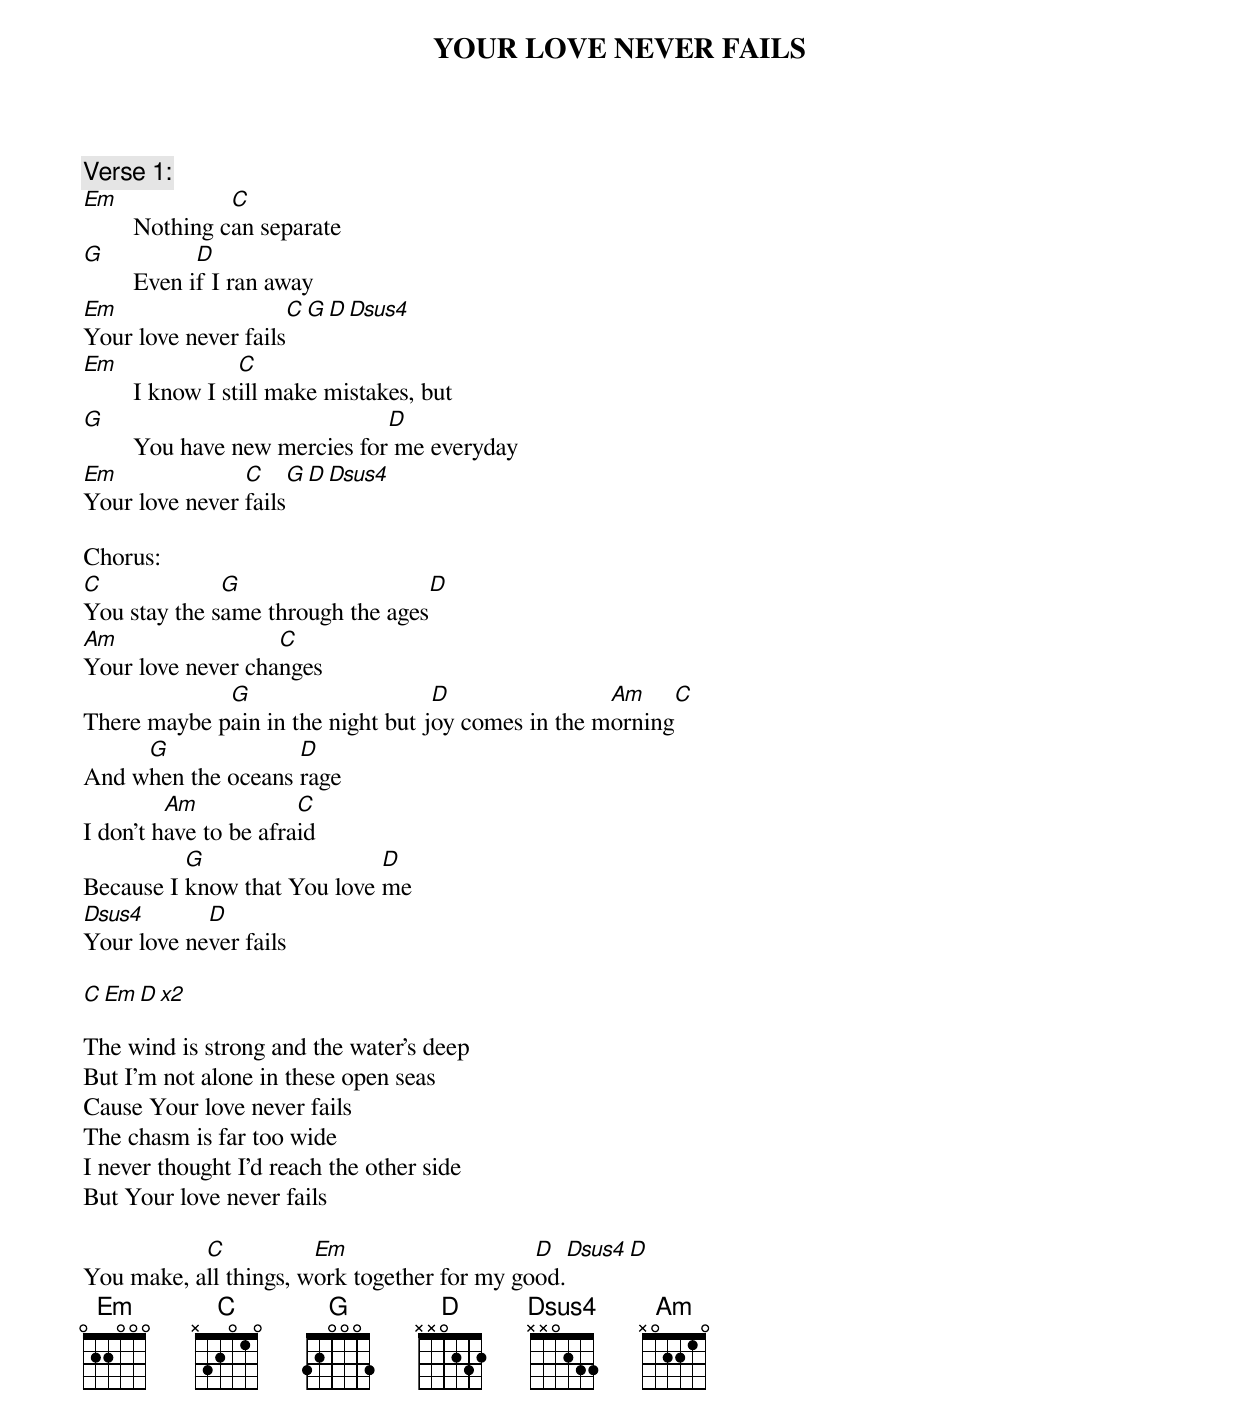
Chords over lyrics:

YOUR LOVE NEVER FAILS

Verse 1:
Em  	         C
	Nothing can separate
G             D
	Even if I ran away
Em         		C       G   D  Dsus4
Your love never fails
Em  	           C
	I know I still make mistakes, but
G   	                        D
	You have new mercies for me everyday
Em              C        G   D  Dsus4
Your love never fails

Chorus:
C             G                   D
You stay the same through the ages
Am                 C
Your love never changes
             G                     D                Am       C
There maybe pain in the night but joy comes in the morning
     G              D
And when the oceans rage
         Am            C
I don't have to be afraid
          G                  D
Because I know that You love me
Dsus4       D
Your love never fails

C Em D x2

The wind is strong and the water's deep
But I'm not alone in these open seas
Cause Your love never fails
The chasm is far too wide
I never thought I'd reach the other side
But Your love never fails

           C           Em                    D  Dsus4  D
You make, all things, work together for my good.
